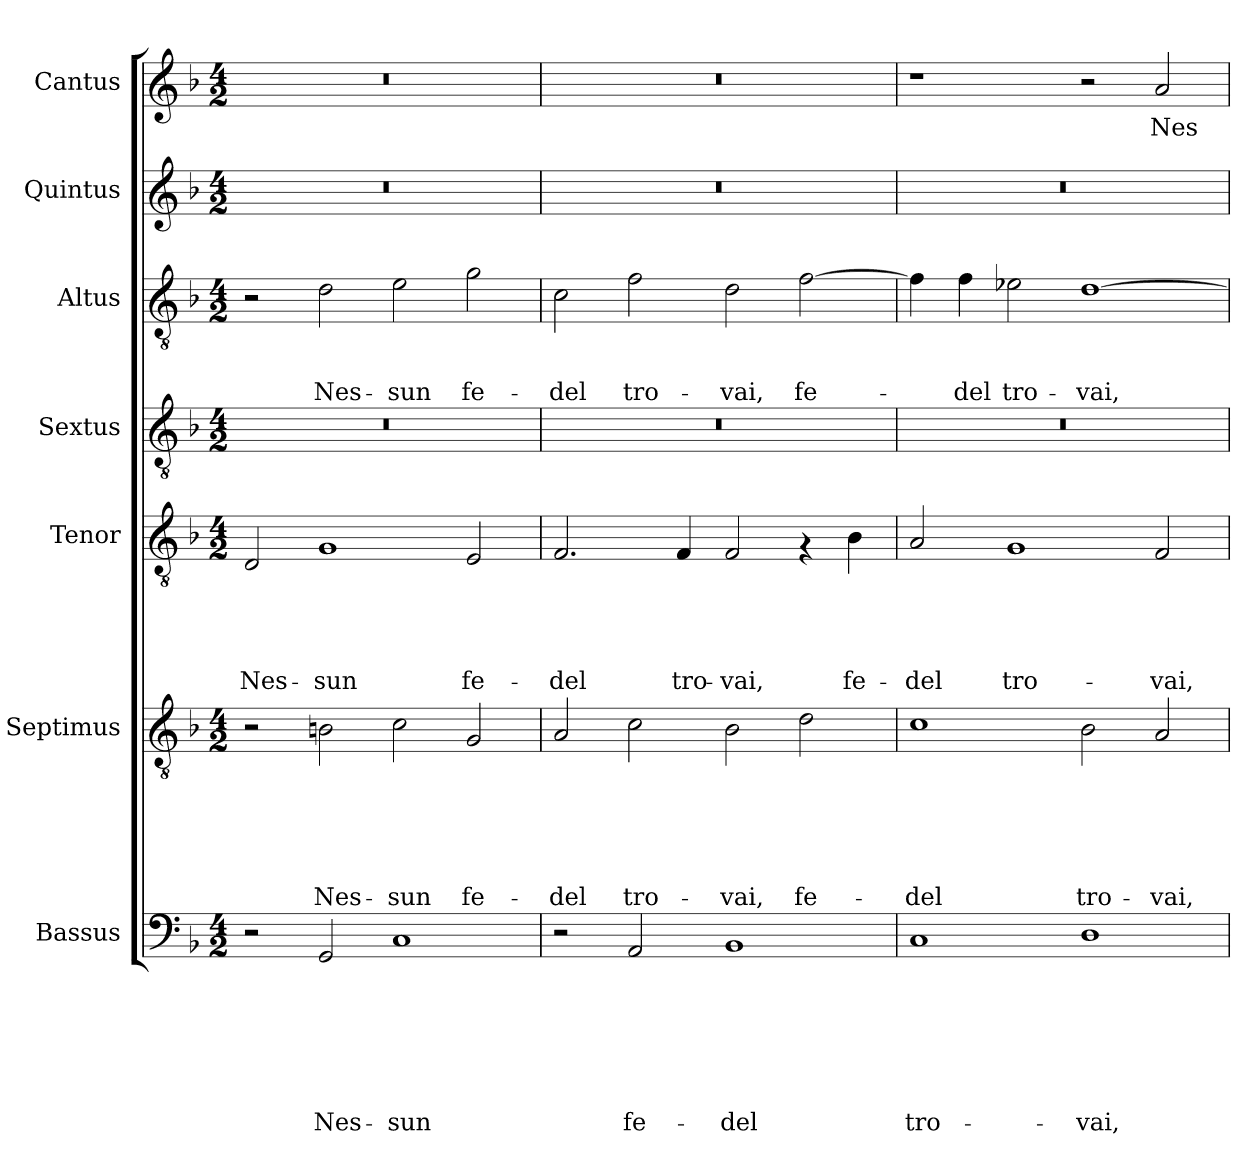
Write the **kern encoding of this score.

**kern	**text	**text	**text	**text	**text	**text	**text	**kern	**text	**text	**text	**text	**text	**text	**kern	**text	**text	**text	**text	**text	**kern	**kern	**text	**text	**text	**kern	**kern	**text
*part7	*part7	*part7	*part7	*part7	*part7	*part7	*part7	*part6	*part6	*part6	*part6	*part6	*part6	*part6	*part5	*part5	*part5	*part5	*part5	*part5	*part4	*part3	*part3	*part3	*part3	*part2	*part1	*part1
*staff7	*staff7	*staff7	*staff7	*staff7	*staff7	*staff7	*staff7	*staff6	*staff6	*staff6	*staff6	*staff6	*staff6	*staff6	*staff5	*staff5	*staff5	*staff5	*staff5	*staff5	*staff4	*staff3	*staff3	*staff3	*staff3	*staff2	*staff1	*staff1
*I"Bassus	*	*	*	*	*	*	*	*I"Septimus	*	*	*	*	*	*	*I"Tenor	*	*	*	*	*	*I"Sextus	*I"Altus	*	*	*	*I"Quintus	*I"Cantus	*
*clefF4	*	*	*	*	*	*	*	*clefGv2	*	*	*	*	*	*	*clefGv2	*	*	*	*	*	*clefGv2	*clefGv2	*	*	*	*clefG2	*clefG2	*
*k[b-]	*	*	*	*	*	*	*	*k[b-]	*	*	*	*	*	*	*k[b-]	*	*	*	*	*	*k[b-]	*k[b-]	*	*	*	*k[b-]	*k[b-]	*
*F:	*	*	*	*	*	*	*	*F:	*	*	*	*	*	*	*F:	*	*	*	*	*	*F:	*F:	*	*	*	*F:	*F:	*
*M4/2	*	*	*	*	*	*	*	*M4/2	*	*	*	*	*	*	*M4/2	*	*	*	*	*	*M4/2	*M4/2	*	*	*	*M4/2	*M4/2	*
=1	=1	=1	=1	=1	=1	=1	=1	=1	=1	=1	=1	=1	=1	=1	=1	=1	=1	=1	=1	=1	=1	=1	=1	=1	=1	=1	=1	=1
!	!	!	!	!	!	!	!	!	!	!	!	!	!	!	!	!	!	!	!	!LO:LY:b	!	!	!	!	!	!	!	!
2r	.	.	.	.	.	.	.	2r	.	.	.	.	.	.	2D/	.	.	.	.	Nes-	0r	2r	.	.	.	0r	0r	.
!	!	!	!	!	!	!	!LO:LY:b	!	!	!	!	!	!	!LO:LY:b	!	!	!	!	!	!LO:LY:b	!	!	!	!	!LO:LY:b	!	!	!
2GG/	.	.	.	.	.	.	Nes-	2Bn\	.	.	.	.	.	Nes-	1G	.	.	.	.	-sun	.	2d\	.	.	Nes-	.	.	.
!	!	!	!	!	!	!	!LO:LY:b	!	!	!	!	!	!	!LO:LY:b	!	!	!	!	!	!	!	!	!	!	!LO:LY:b	!	!	!
1C	.	.	.	.	.	.	-sun	2c\	.	.	.	.	.	-sun	.	.	.	.	.	.	.	2e\	.	.	-sun	.	.	.
!	!	!	!	!	!	!	!	!	!	!	!	!	!	!LO:LY:b	!	!	!	!	!	!LO:LY:b	!	!	!	!	!LO:LY:b	!	!	!
.	.	.	.	.	.	.	.	2G/	.	.	.	.	.	fe-	2E/	.	.	.	.	fe-	.	2g\	.	.	fe-	.	.	.
=2	=2	=2	=2	=2	=2	=2	=2	=2	=2	=2	=2	=2	=2	=2	=2	=2	=2	=2	=2	=2	=2	=2	=2	=2	=2	=2	=2	=2
!	!	!	!	!	!	!	!	!	!	!	!	!	!	!LO:LY:b	!	!	!	!	!	!LO:LY:b	!	!	!	!	!LO:LY:b	!	!	!
2r	.	.	.	.	.	.	.	2A/	.	.	.	.	.	-del	2.F/	.	.	.	.	-del	0r	2c\	.	.	-del	0r	0r	.
!	!	!	!	!	!	!	!LO:LY:b	!	!	!	!	!	!	!LO:LY:b	!	!	!	!	!	!	!	!	!	!	!LO:LY:b	!	!	!
2AA/	.	.	.	.	.	.	fe-	2c\	.	.	.	.	.	tro-	.	.	.	.	.	.	.	2f\	.	.	tro-	.	.	.
!	!	!	!	!	!	!	!	!	!	!	!	!	!	!	!	!	!	!	!	!LO:LY:b	!	!	!	!	!	!	!	!
.	.	.	.	.	.	.	.	.	.	.	.	.	.	.	4F/	.	.	.	.	tro-	.	.	.	.	.	.	.	.
!	!	!	!	!	!	!	!LO:LY:b	!	!	!	!	!	!	!LO:LY:b	!	!	!	!	!	!LO:LY:b	!	!	!	!	!LO:LY:b	!	!	!
1BB-	.	.	.	.	.	.	-del	2B-\	.	.	.	.	.	-vai,	2F/	.	.	.	.	-vai,	.	2d\	.	.	-vai,	.	.	.
!	!	!	!	!	!	!	!	!	!	!	!	!	!	!LO:LY:b	!	!	!	!	!	!	!	!	!	!	!LO:LY:b	!	!	!
.	.	.	.	.	.	.	.	2d\	.	.	.	.	.	fe-	4rF	.	.	.	.	.	.	[>2f\	.	.	fe-	.	.	.
!	!	!	!	!	!	!	!	!	!	!	!	!	!	!	!	!	!	!	!	!LO:LY:b	!	!	!	!	!	!	!	!
.	.	.	.	.	.	.	.	.	.	.	.	.	.	.	4B-\	.	.	.	.	fe-	.	.	.	.	.	.	.	.
=3	=3	=3	=3	=3	=3	=3	=3	=3	=3	=3	=3	=3	=3	=3	=3	=3	=3	=3	=3	=3	=3	=3	=3	=3	=3	=3	=3	=3
!	!	!	!	!	!	!	!LO:LY:b	!	!	!	!	!	!	!LO:LY:b	!	!	!	!	!	!LO:LY:b	!	!	!	!	!	!	!	!
1C	.	.	.	.	.	.	tro-	1c	.	.	.	.	.	-del	2A/	.	.	.	.	-del	0r	4f\]	.	.	.	0r	1r	.
!	!	!	!	!	!	!	!	!	!	!	!	!	!	!	!	!	!	!	!	!	!	!	!	!	!LO:LY:b	!	!	!
.	.	.	.	.	.	.	.	.	.	.	.	.	.	.	.	.	.	.	.	.	.	4f\	.	.	-del	.	.	.
!	!	!	!	!	!	!	!	!	!	!	!	!	!	!	!	!	!	!	!	!LO:LY:b	!	!	!	!	!LO:LY:b	!	!	!
.	.	.	.	.	.	.	.	.	.	.	.	.	.	.	1G	.	.	.	.	tro-	.	2e-X\	.	.	tro-	.	.	.
!	!	!	!	!	!	!	!LO:LY:b	!	!	!	!	!	!	!LO:LY:b	!	!	!	!	!	!	!	!	!	!	!LO:LY:b	!	!	!
1D	.	.	.	.	.	.	-vai,	2B-\	.	.	.	.	.	tro-	.	.	.	.	.	.	.	[>1d	.	.	-vai,	.	2r	.
!	!	!	!	!	!	!	!	!	!	!	!	!	!	!LO:LY:b	!	!	!	!	!	!LO:LY:b	!	!	!	!	!	!	!	!LO:LY:b
.	.	.	.	.	.	.	.	2A/	.	.	.	.	.	-vai,	2F/	.	.	.	.	-vai,	.	.	.	.	.	.	2a/	Nes-
=	=	=	=	=	=	=	=	=	=	=	=	=	=	=	=	=	=	=	=	=	=	=	=	=	=	=	=	=
*-	*-	*-	*-	*-	*-	*-	*-	*-	*-	*-	*-	*-	*-	*-	*-	*-	*-	*-	*-	*-	*-	*-	*-	*-	*-	*-	*-	*-
